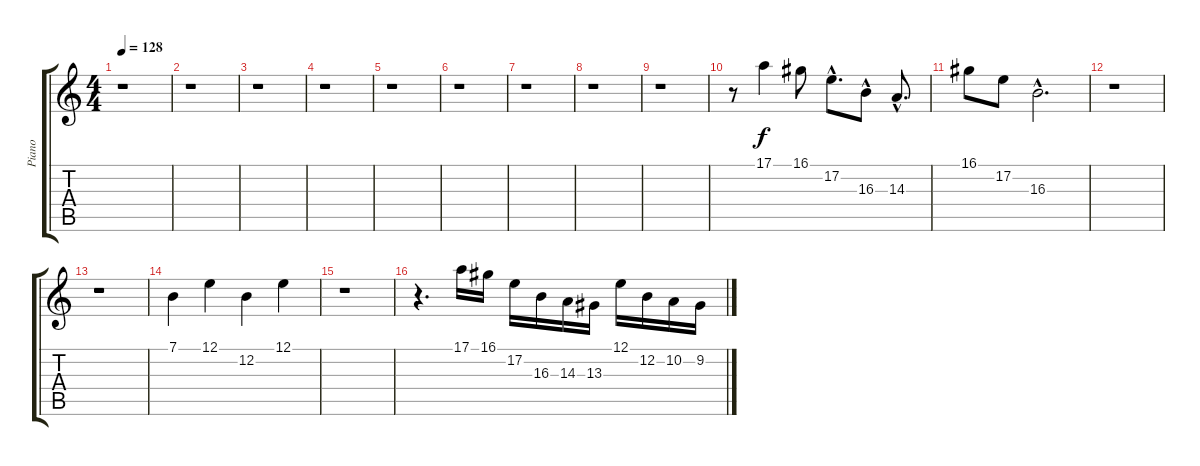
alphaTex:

\track ("Piano" "Piano") {instrument acousticgrandpiano}
\staff {score tabs}
\tuning (E4 B3 G3 D3 A2 E2) {hide}
\ts (4 4)
\tempo 128
\clef g2
\ks c
r.1{dy f} |
r.1 |
r.1 |
r.1 |
r.1 |
r.1 |
r.1 |
r.1 |
r.1 |
r.8 17.1.4 16.1.8 17.2{hac}.8{d} 16.3{hac}.8 14.3{hac}.8{d} |
16.1.8 17.2.8 16.3{hac}.2{d} |
r.1 |
r.1 |
7.1.4 12.1.4 12.2.4 12.1.4 |
r.1 |
r.4{d} 17.1.16 16.1.16 17.2.16 16.3.16 14.3.16 13.3.16 12.1.16 12.2.16 10.2.16 9.2.16
